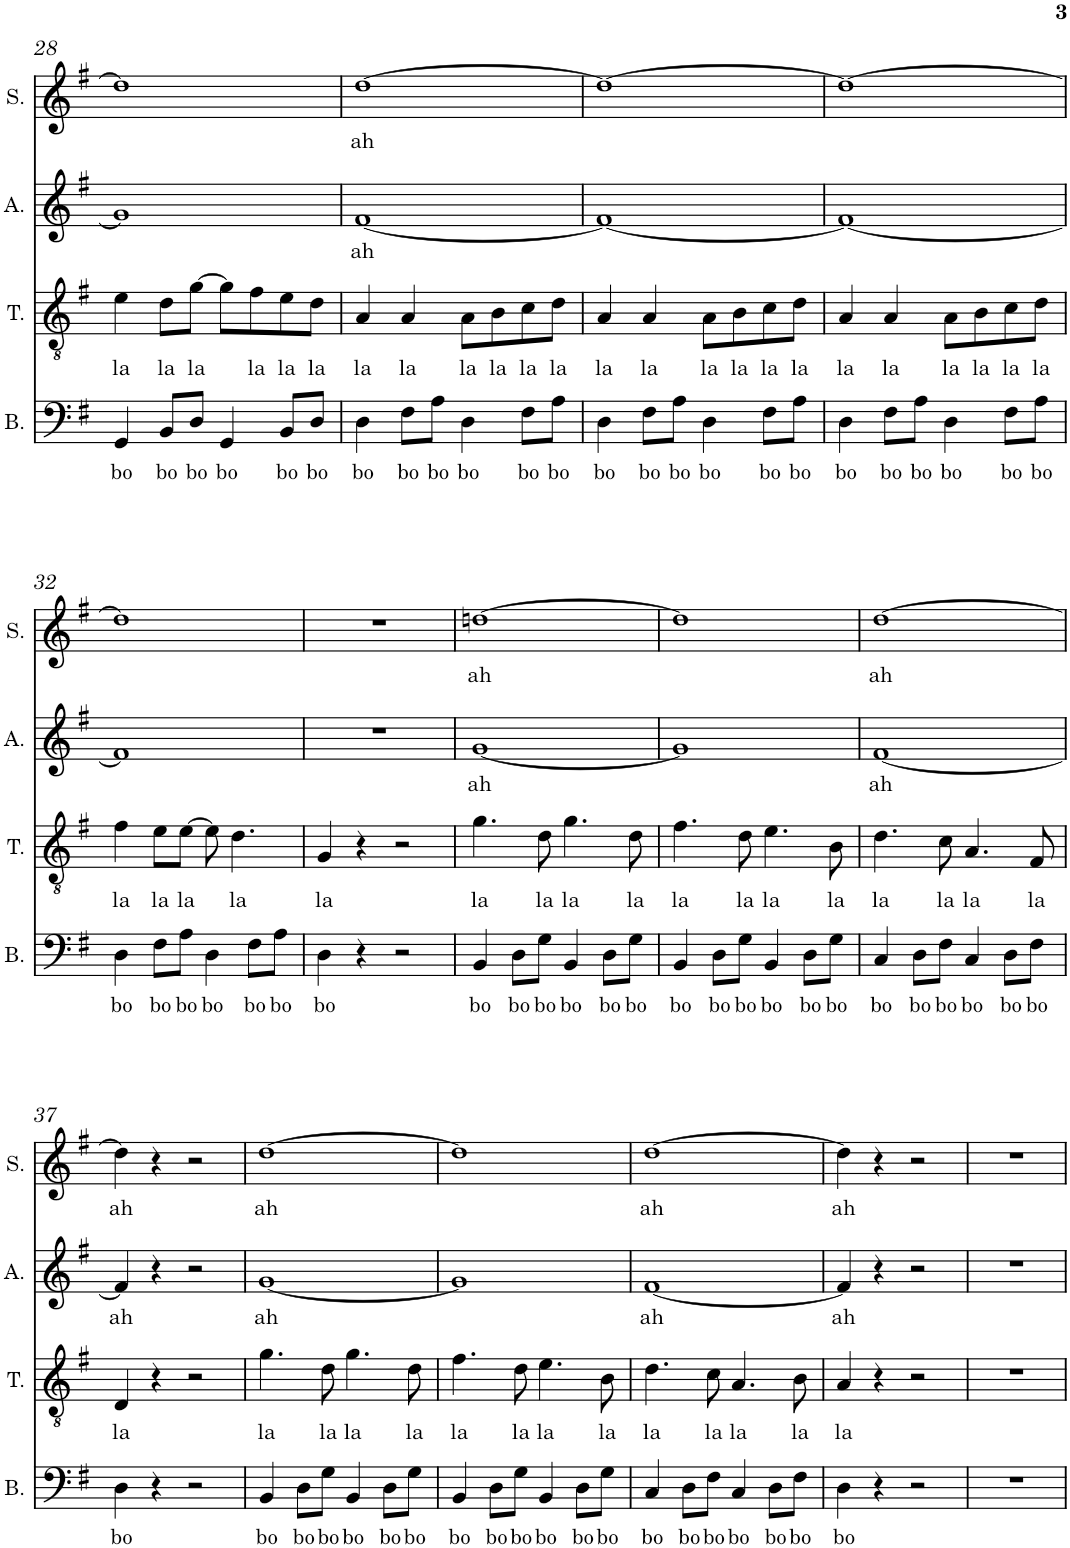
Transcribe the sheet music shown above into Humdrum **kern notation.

**kern	**text	**kern	**text	**kern	**text	**kern	**text
*part4	*part4	*part3	*part3	*part2	*part2	*part1	*part1
*staff4	*staff4	*staff3	*staff3	*staff2	*staff2	*staff1	*staff1
*I"Basso	*	*I"Tenore	*	*I"Contralto	*	*I"Soprano	*
*I'B.	*	*I'T.	*	*	*	*I'S.	*
!!LO:PB:g=z
*clefF4	*	*clefGv2	*	*clefG2	*	*clefG2	*
*k[f#]	*	*k[f#]	*	*k[f#]	*	*k[f#]	*
*M4/4	*	*M4/4	*	*M4/4	*	*M4/4	*
=28	=28	=28	=28	=28	=28	=28	=28
!	!LO:LY:b	!	!LO:LY:b	!	!	!	!
4GG/	bo	4e\	la	1g]	.	1dd]	.
!	!LO:LY:b	!	!LO:LY:b	!	!	!	!
8BB/L	bo	8d\L	la	.	.	.	.
!	!LO:LY:b	!	!LO:LY:b	!	!	!	!
8D/J	bo	[8g\J	la	.	.	.	.
!	!LO:LY:b	!	!	!	!	!	!
4GG/	bo	8g\L]	.	.	.	.	.
!	!	!	!LO:LY:b	!	!	!	!
.	.	8f#\	la	.	.	.	.
!	!LO:LY:b	!	!LO:LY:b	!	!	!	!
8BB/L	bo	8e\	la	.	.	.	.
!	!LO:LY:b	!	!LO:LY:b	!	!	!	!
8D/J	bo	8d\J	la	.	.	.	.
=29	=29	=29	=29	=29	=29	=29	=29
!	!LO:LY:b	!	!LO:LY:b	!	!LO:LY:b	!	!LO:LY:b
4D\	bo	4A/	la	[1f#	ah	[1dd	ah
!	!LO:LY:b	!	!LO:LY:b	!	!	!	!
8F#\L	bo	4A/	la	.	.	.	.
!	!LO:LY:b	!	!	!	!	!	!
8A\J	bo	.	.	.	.	.	.
!	!LO:LY:b	!	!LO:LY:b	!	!	!	!
4D\	bo	8A\L	la	.	.	.	.
!	!	!	!LO:LY:b	!	!	!	!
.	.	8B\	la	.	.	.	.
!	!LO:LY:b	!	!LO:LY:b	!	!	!	!
8F#\L	bo	8c\	la	.	.	.	.
!	!LO:LY:b	!	!LO:LY:b	!	!	!	!
8A\J	bo	8d\J	la	.	.	.	.
=30	=30	=30	=30	=30	=30	=30	=30
!	!LO:LY:b	!	!LO:LY:b	!	!	!	!
4D\	bo	4A/	la	1f#_	.	1dd_	.
!	!LO:LY:b	!	!LO:LY:b	!	!	!	!
8F#\L	bo	4A/	la	.	.	.	.
!	!LO:LY:b	!	!	!	!	!	!
8A\J	bo	.	.	.	.	.	.
!	!LO:LY:b	!	!LO:LY:b	!	!	!	!
4D\	bo	8A\L	la	.	.	.	.
!	!	!	!LO:LY:b	!	!	!	!
.	.	8B\	la	.	.	.	.
!	!LO:LY:b	!	!LO:LY:b	!	!	!	!
8F#\L	bo	8c\	la	.	.	.	.
!	!LO:LY:b	!	!LO:LY:b	!	!	!	!
8A\J	bo	8d\J	la	.	.	.	.
=31	=31	=31	=31	=31	=31	=31	=31
!	!LO:LY:b	!	!LO:LY:b	!	!	!	!
4D\	bo	4A/	la	1f#_	.	1dd_	.
!	!LO:LY:b	!	!LO:LY:b	!	!	!	!
8F#\L	bo	4A/	la	.	.	.	.
!	!LO:LY:b	!	!	!	!	!	!
8A\J	bo	.	.	.	.	.	.
!	!LO:LY:b	!	!LO:LY:b	!	!	!	!
4D\	bo	8A\L	la	.	.	.	.
!	!	!	!LO:LY:b	!	!	!	!
.	.	8B\	la	.	.	.	.
!	!LO:LY:b	!	!LO:LY:b	!	!	!	!
8F#\L	bo	8c\	la	.	.	.	.
!	!LO:LY:b	!	!LO:LY:b	!	!	!	!
8A\J	bo	8d\J	la	.	.	.	.
!!LO:LB:g=z
=32	=32	=32	=32	=32	=32	=32	=32
!	!LO:LY:b	!	!LO:LY:b	!	!	!	!
4D\	bo	4f#\	la	1f#]	.	1dd]	.
!	!LO:LY:b	!	!LO:LY:b	!	!	!	!
8F#\L	bo	8e\L	la	.	.	.	.
!	!LO:LY:b	!	!LO:LY:b	!	!	!	!
8A\J	bo	[8e\J	la	.	.	.	.
!	!LO:LY:b	!	!	!	!	!	!
4D\	bo	8e\]	.	.	.	.	.
!	!	!	!LO:LY:b	!	!	!	!
.	.	4.d\	la	.	.	.	.
!	!LO:LY:b	!	!	!	!	!	!
8F#\L	bo	.	.	.	.	.	.
!	!LO:LY:b	!	!	!	!	!	!
8A\J	bo	.	.	.	.	.	.
=33	=33	=33	=33	=33	=33	=33	=33
!	!LO:LY:b	!	!LO:LY:b	!	!	!	!
4D\	bo	4G/	la	1r	.	1r	.
4r	.	4r	.	.	.	.	.
2r	.	2r	.	.	.	.	.
=34	=34	=34	=34	=34	=34	=34	=34
!	!LO:LY:b	!	!LO:LY:b	!	!LO:LY:b	!	!LO:LY:b
4BB/	bo	4.g\	la	[1g	ah	[1ddn	ah
!	!LO:LY:b	!	!	!	!	!	!
8D\L	bo	.	.	.	.	.	.
!	!LO:LY:b	!	!LO:LY:b	!	!	!	!
8G\J	bo	8d\	la	.	.	.	.
!	!LO:LY:b	!	!LO:LY:b	!	!	!	!
4BB/	bo	4.g\	la	.	.	.	.
!	!LO:LY:b	!	!	!	!	!	!
8D\L	bo	.	.	.	.	.	.
!	!LO:LY:b	!	!LO:LY:b	!	!	!	!
8G\J	bo	8d\	la	.	.	.	.
=35	=35	=35	=35	=35	=35	=35	=35
!	!LO:LY:b	!	!LO:LY:b	!	!	!	!
4BB/	bo	4.f#\	la	1g]	.	1dd]	.
!	!LO:LY:b	!	!	!	!	!	!
8D\L	bo	.	.	.	.	.	.
!	!LO:LY:b	!	!LO:LY:b	!	!	!	!
8G\J	bo	8d\	la	.	.	.	.
!	!LO:LY:b	!	!LO:LY:b	!	!	!	!
4BB/	bo	4.e\	la	.	.	.	.
!	!LO:LY:b	!	!	!	!	!	!
8D\L	bo	.	.	.	.	.	.
!	!LO:LY:b	!	!LO:LY:b	!	!	!	!
8G\J	bo	8B\	la	.	.	.	.
=36	=36	=36	=36	=36	=36	=36	=36
!	!LO:LY:b	!	!LO:LY:b	!	!LO:LY:b	!	!LO:LY:b
4C/	bo	4.d\	la	[1f#	ah	[1dd	ah
!	!LO:LY:b	!	!	!	!	!	!
8D\L	bo	.	.	.	.	.	.
!	!LO:LY:b	!	!LO:LY:b	!	!	!	!
8F#\J	bo	8c\	la	.	.	.	.
!	!LO:LY:b	!	!LO:LY:b	!	!	!	!
4C/	bo	4.A/	la	.	.	.	.
!	!LO:LY:b	!	!	!	!	!	!
8D\L	bo	.	.	.	.	.	.
!	!LO:LY:b	!	!LO:LY:b	!	!	!	!
8F#\J	bo	8F#/	la	.	.	.	.
!!LO:LB:g=z
=37	=37	=37	=37	=37	=37	=37	=37
!	!LO:LY:b	!	!LO:LY:b	!	!LO:LY:b	!	!LO:LY:b
4D\	bo	4D/	la	4f#/]	ah	4dd\]	ah
4r	.	4r	.	4r	.	4r	.
2r	.	2r	.	2r	.	2r	.
=38	=38	=38	=38	=38	=38	=38	=38
!	!LO:LY:b	!	!LO:LY:b	!	!LO:LY:b	!	!LO:LY:b
4BB/	bo	4.g\	la	[1g	ah	[1dd	ah
!	!LO:LY:b	!	!	!	!	!	!
8D\L	bo	.	.	.	.	.	.
!	!LO:LY:b	!	!LO:LY:b	!	!	!	!
8G\J	bo	8d\	la	.	.	.	.
!	!LO:LY:b	!	!LO:LY:b	!	!	!	!
4BB/	bo	4.g\	la	.	.	.	.
!	!LO:LY:b	!	!	!	!	!	!
8D\L	bo	.	.	.	.	.	.
!	!LO:LY:b	!	!LO:LY:b	!	!	!	!
8G\J	bo	8d\	la	.	.	.	.
=39	=39	=39	=39	=39	=39	=39	=39
!	!LO:LY:b	!	!LO:LY:b	!	!	!	!
4BB/	bo	4.f#\	la	1g]	.	1dd]	.
!	!LO:LY:b	!	!	!	!	!	!
8D\L	bo	.	.	.	.	.	.
!	!LO:LY:b	!	!LO:LY:b	!	!	!	!
8G\J	bo	8d\	la	.	.	.	.
!	!LO:LY:b	!	!LO:LY:b	!	!	!	!
4BB/	bo	4.e\	la	.	.	.	.
!	!LO:LY:b	!	!	!	!	!	!
8D\L	bo	.	.	.	.	.	.
!	!LO:LY:b	!	!LO:LY:b	!	!	!	!
8G\J	bo	8B\	la	.	.	.	.
=40	=40	=40	=40	=40	=40	=40	=40
!	!LO:LY:b	!	!LO:LY:b	!	!LO:LY:b	!	!LO:LY:b
4C/	bo	4.d\	la	[1f#	ah	[1dd	ah
!	!LO:LY:b	!	!	!	!	!	!
8D\L	bo	.	.	.	.	.	.
!	!LO:LY:b	!	!LO:LY:b	!	!	!	!
8F#\J	bo	8c\	la	.	.	.	.
!	!LO:LY:b	!	!LO:LY:b	!	!	!	!
4C/	bo	4.A/	la	.	.	.	.
!	!LO:LY:b	!	!	!	!	!	!
8D\L	bo	.	.	.	.	.	.
!	!LO:LY:b	!	!LO:LY:b	!	!	!	!
8F#\J	bo	8B\	la	.	.	.	.
=41	=41	=41	=41	=41	=41	=41	=41
!	!LO:LY:b	!	!LO:LY:b	!	!LO:LY:b	!	!LO:LY:b
4D\	bo	4A/	la	4f#/]	ah	4dd\]	ah
4r	.	4r	.	4r	.	4r	.
2r	.	2r	.	2r	.	2r	.
=42	=42	=42	=42	=42	=42	=42	=42
1r	.	1r	.	1r	.	1r	.
=	=	=	=	=	=	=	=
*-	*-	*-	*-	*-	*-	*-	*-
